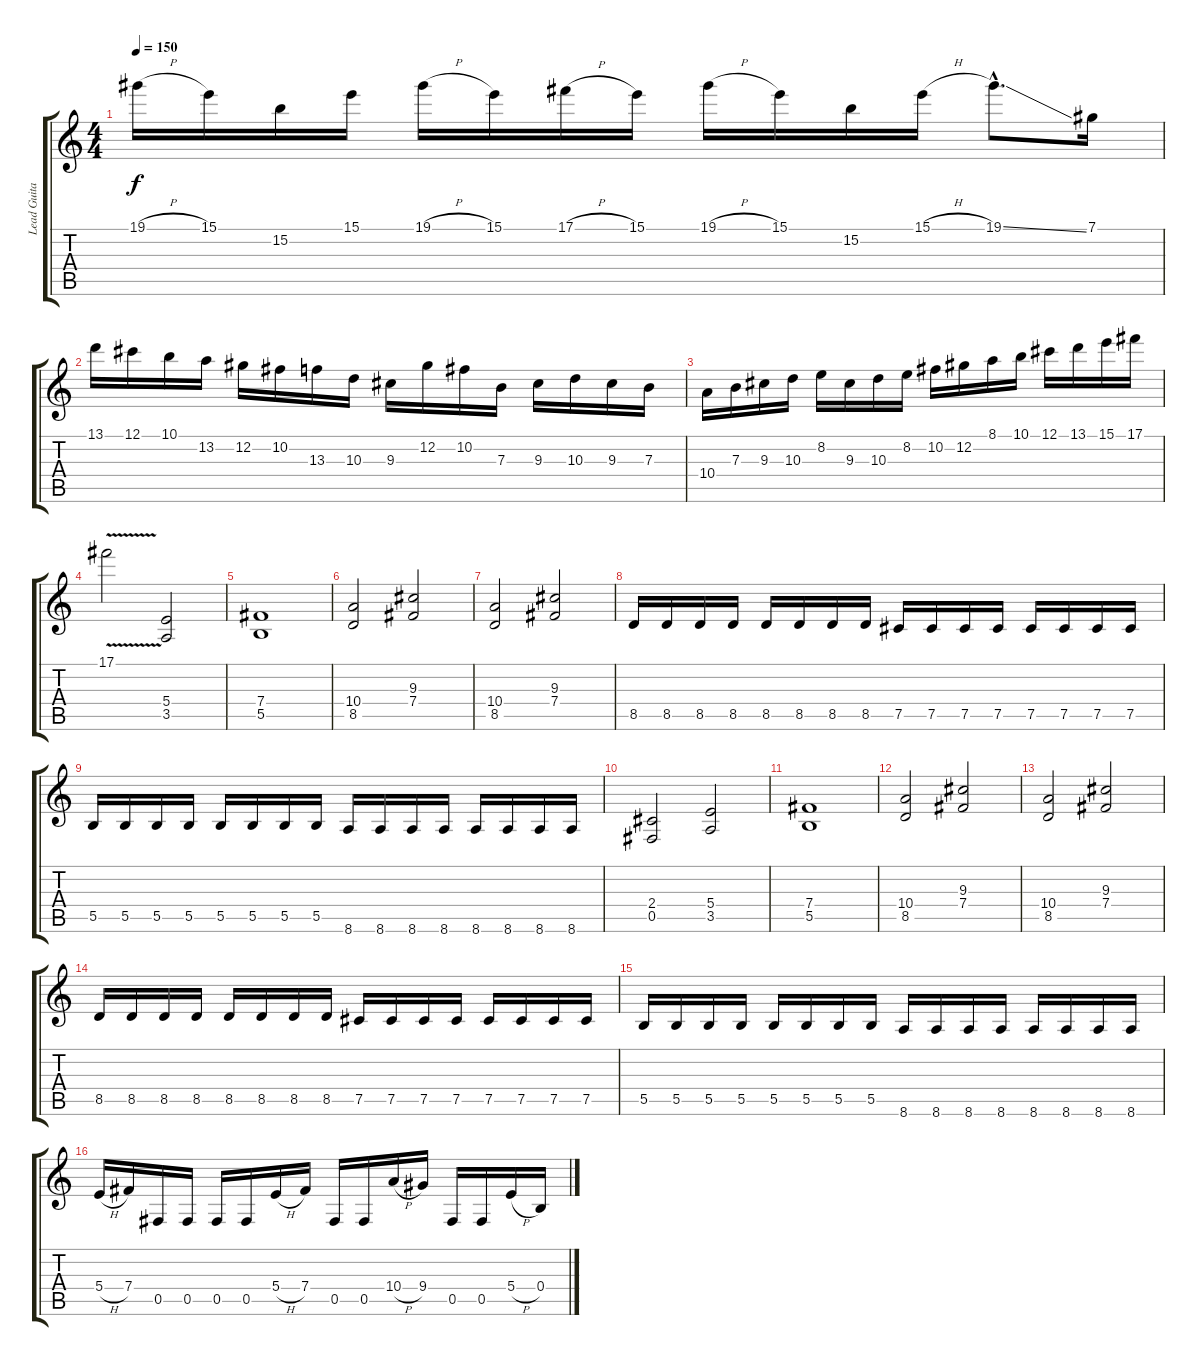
\track ("Lead Guitar" "Lead Guita") {instrument overdrivenguitar}
\staff {score tabs}
\tuning (Db4 Ab3 E3 B2 Gb2 Db2) {hide}
\ts (4 4)
\tempo 150
\clef g2
\ks c
19.1{h}.16{dy f} 15.1.16 15.2.16 15.1.16 19.1{h}.16 15.1.16 17.1{h}.16 15.1.16 19.1{h}.16 15.1.16 15.2.16 15.1{h}.16 19.1{ss hac}.8{d} 7.1.16 |
13.1.16 12.1.16 10.1.16 13.2.16 12.2.16 10.2.16 13.3.16 10.3.16 9.3.16 12.2.16 10.2.16 7.3.16 9.3.16 10.3.16 9.3.16 7.3.16 |
10.4.16 7.3.16 9.3.16 10.3.16 8.2.16 9.3.16 10.3.16 8.2.16 10.2.16 12.2.16 8.1.16 10.1.16 12.1.16 13.1.16 15.1.16 17.1.16 |
17.1{v}.2 (5.4 3.5).2 |
(7.4 5.5).1 |
(10.4 8.5).2 (9.3 7.4).2 |
(10.4 8.5).2 (9.3 7.4).2 |
8.5.16 8.5.16 8.5.16 8.5.16 8.5.16 8.5.16 8.5.16 8.5.16 7.5.16 7.5.16 7.5.16 7.5.16 7.5.16 7.5.16 7.5.16 7.5.16 |
5.5.16 5.5.16 5.5.16 5.5.16 5.5.16 5.5.16 5.5.16 5.5.16 8.6.16 8.6.16 8.6.16 8.6.16 8.6.16 8.6.16 8.6.16 8.6.16 |
(2.4 0.5).2 (5.4 3.5).2 |
(7.4 5.5).1 |
(10.4 8.5).2 (9.3 7.4).2 |
(10.4 8.5).2 (9.3 7.4).2 |
8.5.16 8.5.16 8.5.16 8.5.16 8.5.16 8.5.16 8.5.16 8.5.16 7.5.16 7.5.16 7.5.16 7.5.16 7.5.16 7.5.16 7.5.16 7.5.16 |
5.5.16 5.5.16 5.5.16 5.5.16 5.5.16 5.5.16 5.5.16 5.5.16 8.6.16 8.6.16 8.6.16 8.6.16 8.6.16 8.6.16 8.6.16 8.6.16 |
5.4{h}.16 7.4.16 0.5.16 0.5.16 0.5.16 0.5.16 5.4{h}.16 7.4.16 0.5.16 0.5.16 10.4{h}.16 9.4.16 0.5.16 0.5.16 5.4{h}.16 0.4{h}.16
